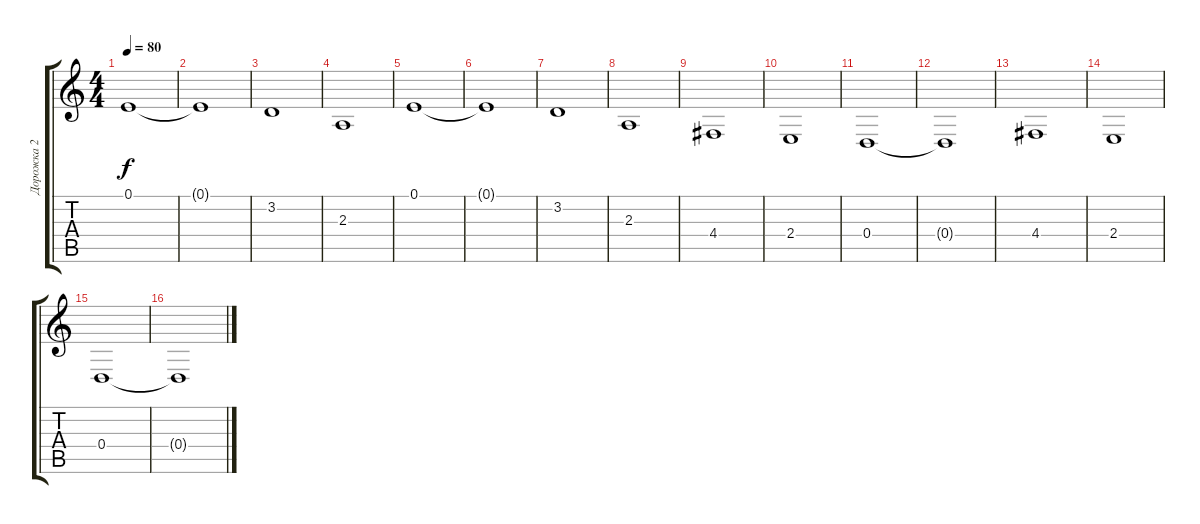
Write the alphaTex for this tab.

\track ("Дорожка 2" "Дорожка 2") {instrument stringensemble2}
\staff {score tabs}
\tuning (E4 B3 G3 D3 A2 E2) {hide}
\ts (4 4)
\tempo 80
\clef g2
\ks c
0.1.1{dy f instrument stringensemble2} |
0.1{t}.1 |
3.2.1 |
2.3.1 |
0.1.1 |
0.1{t}.1 |
3.2.1 |
2.3.1 |
4.4.1 |
2.4.1 |
0.4.1 |
0.4{t}.1 |
4.4.1 |
2.4.1 |
0.4.1 |
0.4{t}.1
